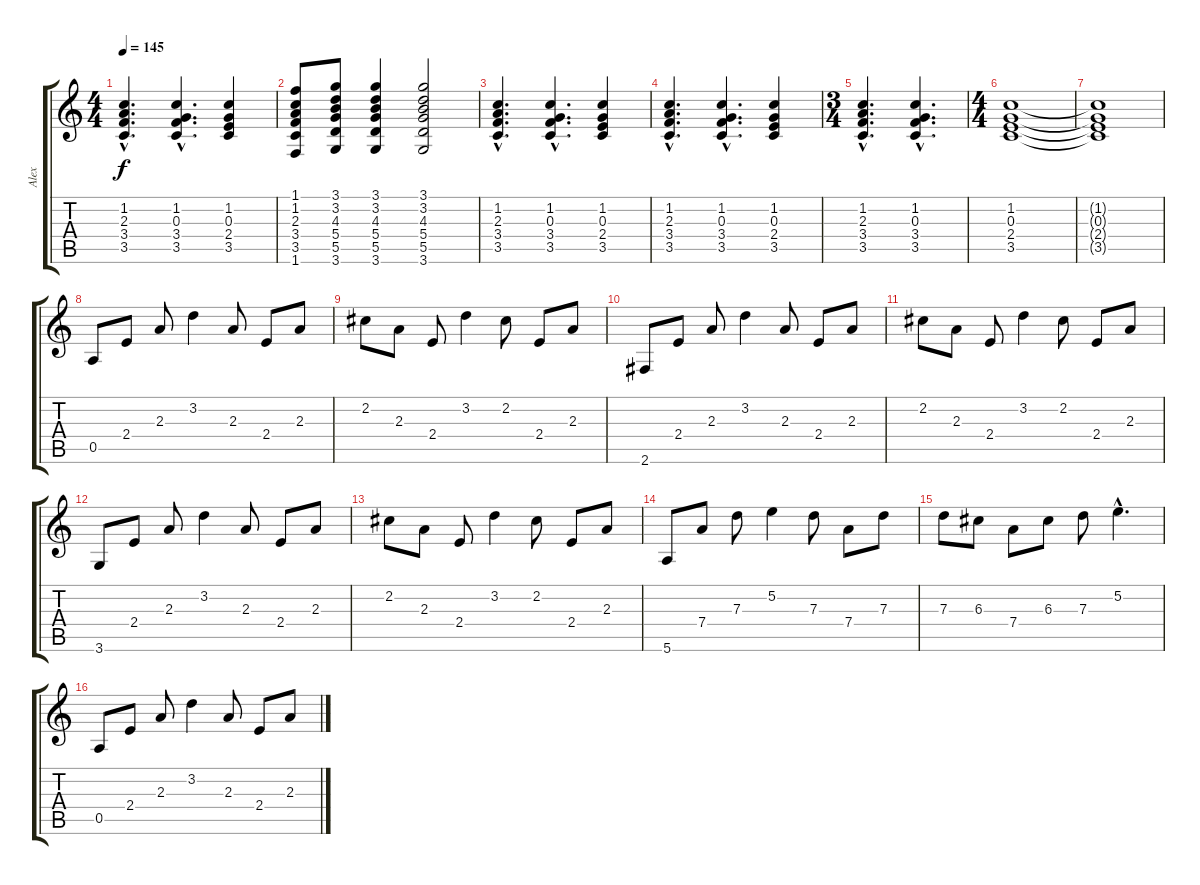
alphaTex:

\track ("Alex" "Alex") {instrument overdrivenguitar}
\staff {score tabs}
\tuning (E4 B3 G3 D3 A2 E2) {hide}
\ts (4 4)
\tempo 145
\clef g2
\ks c
(1.2{hac} 2.3{hac} 3.4{hac} 3.5{hac}).4{d dy f} (1.2{hac} 0.3{hac} 3.4{hac} 3.5{hac}).4{d} (1.2 0.3 2.4 3.5).4 |
(1.1 1.2 2.3 3.4 3.5 1.6).8 (3.1 3.2 4.3 5.4 5.5 3.6).8 (3.1 3.2 4.3 5.4 5.5 3.6).4 (3.1 3.2 4.3 5.4 5.5 3.6).2 |
(1.2{hac} 2.3{hac} 3.4{hac} 3.5{hac}).4{d} (1.2{hac} 0.3{hac} 3.4{hac} 3.5{hac}).4{d} (1.2 0.3 2.4 3.5).4 |
(1.2{hac} 2.3{hac} 3.4{hac} 3.5{hac}).4{d} (1.2{hac} 0.3{hac} 3.4{hac} 3.5{hac}).4{d} (1.2 0.3 2.4 3.5).4 |
\ts (3 4)
(1.2{hac} 2.3{hac} 3.4{hac} 3.5{hac}).4{d} (1.2{hac} 0.3{hac} 3.4{hac} 3.5{hac}).4{d} |
\ts (4 4)
(1.2 0.3 2.4 3.5).1 |
(1.2{t} 0.3{t} 2.4{t} 3.5{t}).1 |
0.5.8{instrument overdrivenguitar} 2.4.8 2.3.8 3.2.4 2.3.8 2.4.8 2.3.8 |
2.2.8 2.3.8 2.4.8 3.2.4 2.2.8 2.4.8 2.3.8 |
2.6.8 2.4.8 2.3.8 3.2.4 2.3.8 2.4.8 2.3.8 |
2.2.8 2.3.8 2.4.8 3.2.4 2.2.8 2.4.8 2.3.8 |
3.6.8 2.4.8 2.3.8 3.2.4 2.3.8 2.4.8 2.3.8 |
2.2.8 2.3.8 2.4.8 3.2.4 2.2.8 2.4.8 2.3.8 |
5.6.8 7.4.8 7.3.8 5.2.4 7.3.8 7.4.8 7.3.8 |
7.3.8 6.3.8 7.4.8 6.3.8 7.3.8 5.2{hac}.4{d} |
0.5.8 2.4.8 2.3.8 3.2.4 2.3.8 2.4.8 2.3.8
